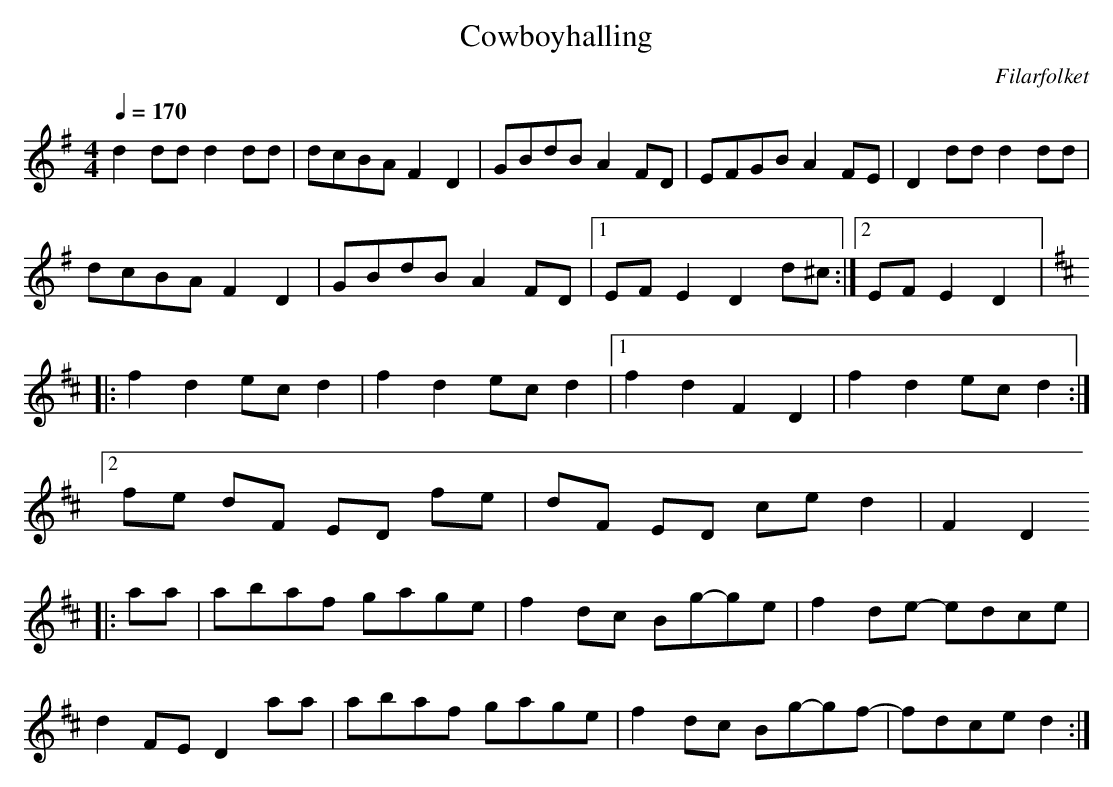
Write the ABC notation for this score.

X:1
T:Cowboyhalling
C:Filarfolket
L:1/8
M:4/4
Q:1/4=170
K:G major
d2dd d2dd|dcBA F2D2|GBdB A2FD|EFGB A2FE|D2dd d2dd|
dcBA F2D2|GBdB A2FD|[1EF E2D2d^c:|[2EF E2D2|:
K:D
f2d2ec d2|f2d2ec d2|[1f2d2F2D2|f2d2ec d2:|
[2fe dF ED fe|dF ED ce d2|F2D2
|:aa|abaf gage|f2dc Bg-ge|f2de- edce|
d2FE D2aa|abaf gage|f2dc Bg-gf-|fdce d2:|
